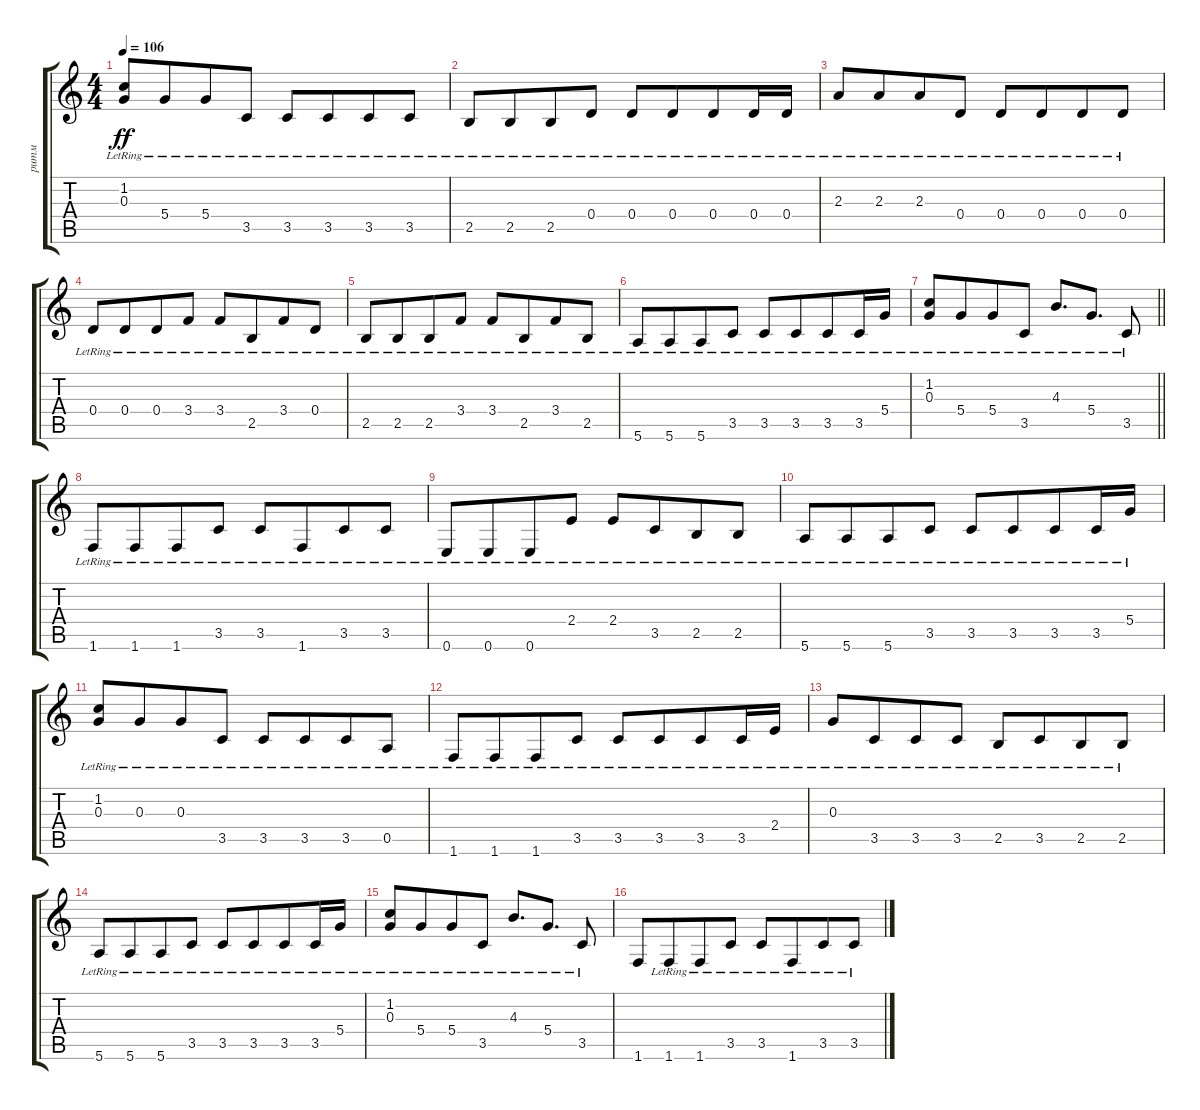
\track ("ритм" "ритм") {instrument electricguitarjazz}
\staff {score tabs}
\tuning (E4 B3 G3 D3 A2 E2) {hide}
\ts (4 4)
\tempo 106
\clef g2
\ks aminor
(1.2{lr} 0.3{lr}).8{dy ff} 5.4{lr}.8{beam merge} 5.4{lr}.8 3.5{lr}.8 3.5{lr}.8 3.5{lr}.8{beam merge} 3.5{lr}.8 3.5{lr}.8 |
2.5{lr}.8 2.5{lr}.8{beam merge} 2.5{lr}.8 0.4{lr}.8 0.4{lr}.8 0.4{lr}.8{beam merge} 0.4{lr}.8 0.4{lr}.16 0.4{lr}.16 |
2.3{lr}.8 2.3{lr}.8{beam merge} 2.3{lr}.8 0.4{lr}.8 0.4{lr}.8 0.4{lr}.8{beam merge} 0.4{lr}.8 0.4{lr}.8 |
0.4{lr}.8 0.4{lr}.8{beam merge} 0.4{lr}.8 3.4{lr}.8 3.4{lr}.8 2.5{lr}.8{beam merge} 3.4{lr}.8 0.4{lr}.8 |
2.5{lr}.8 2.5{lr}.8{beam merge} 2.5{lr}.8 3.4{lr}.8 3.4{lr}.8 2.5{lr}.8{beam merge} 3.4{lr}.8 2.5{lr}.8 |
5.6{lr}.8 5.6{lr}.8{beam merge} 5.6{lr}.8 3.5{lr}.8 3.5{lr}.8 3.5{lr}.8{beam merge} 3.5{lr}.8 3.5{lr}.16 5.4{lr}.16 |
\barLineRight lightlight
(1.2{lr} 0.3{lr}).8 5.4{lr}.8{beam merge} 5.4{lr}.8 3.5{lr}.8 4.3{lr}.8{d beam merge} 5.4{lr}.8{d} 3.5{lr}.8 |
\section ("" "")
1.6{lr}.8 1.6{lr}.8{beam merge} 1.6{lr}.8 3.5{lr}.8 3.5{lr}.8 1.6{lr}.8{beam merge} 3.5{lr}.8 3.5{lr}.8 |
0.6{lr}.8 0.6{lr}.8{beam merge} 0.6{lr}.8 2.4{lr}.8 2.4{lr}.8 3.5{lr}.8{beam merge} 2.5{lr}.8 2.5{lr}.8 |
5.6{lr}.8 5.6{lr}.8{beam merge} 5.6{lr}.8 3.5{lr}.8 3.5{lr}.8 3.5{lr}.8{beam merge} 3.5{lr}.8 3.5{lr}.16 5.4{lr}.16 |
(1.2{lr} 0.3{lr}).8 0.3{lr}.8{beam merge} 0.3{lr}.8 3.5{lr}.8 3.5{lr}.8 3.5{lr}.8{beam merge} 3.5{lr}.8 0.5{lr}.8 |
1.6{lr}.8 1.6{lr}.8{beam merge} 1.6{lr}.8 3.5{lr}.8 3.5{lr}.8 3.5{lr}.8{beam merge} 3.5{lr}.8 3.5{lr}.16 2.4{lr}.16 |
0.3{lr}.8 3.5{lr}.8{beam merge} 3.5{lr}.8 3.5{lr}.8 2.5{lr}.8 3.5{lr}.8{beam merge} 2.5{lr}.8 2.5{lr}.8 |
5.6{lr}.8 5.6{lr}.8{beam merge} 5.6{lr}.8 3.5{lr}.8 3.5{lr}.8 3.5{lr}.8{beam merge} 3.5{lr}.8 3.5{lr}.16 5.4{lr}.16 |
(1.2{lr} 0.3{lr}).8 5.4{lr}.8{beam merge} 5.4{lr}.8 3.5{lr}.8 4.3{lr}.8{d beam merge} 5.4{lr}.8{d} 3.5{lr}.8 |
1.6.8 1.6{lr}.8{beam merge} 1.6{lr}.8 3.5{lr}.8 3.5{lr}.8 1.6{lr}.8{beam merge} 3.5{lr}.8 3.5{lr}.8
